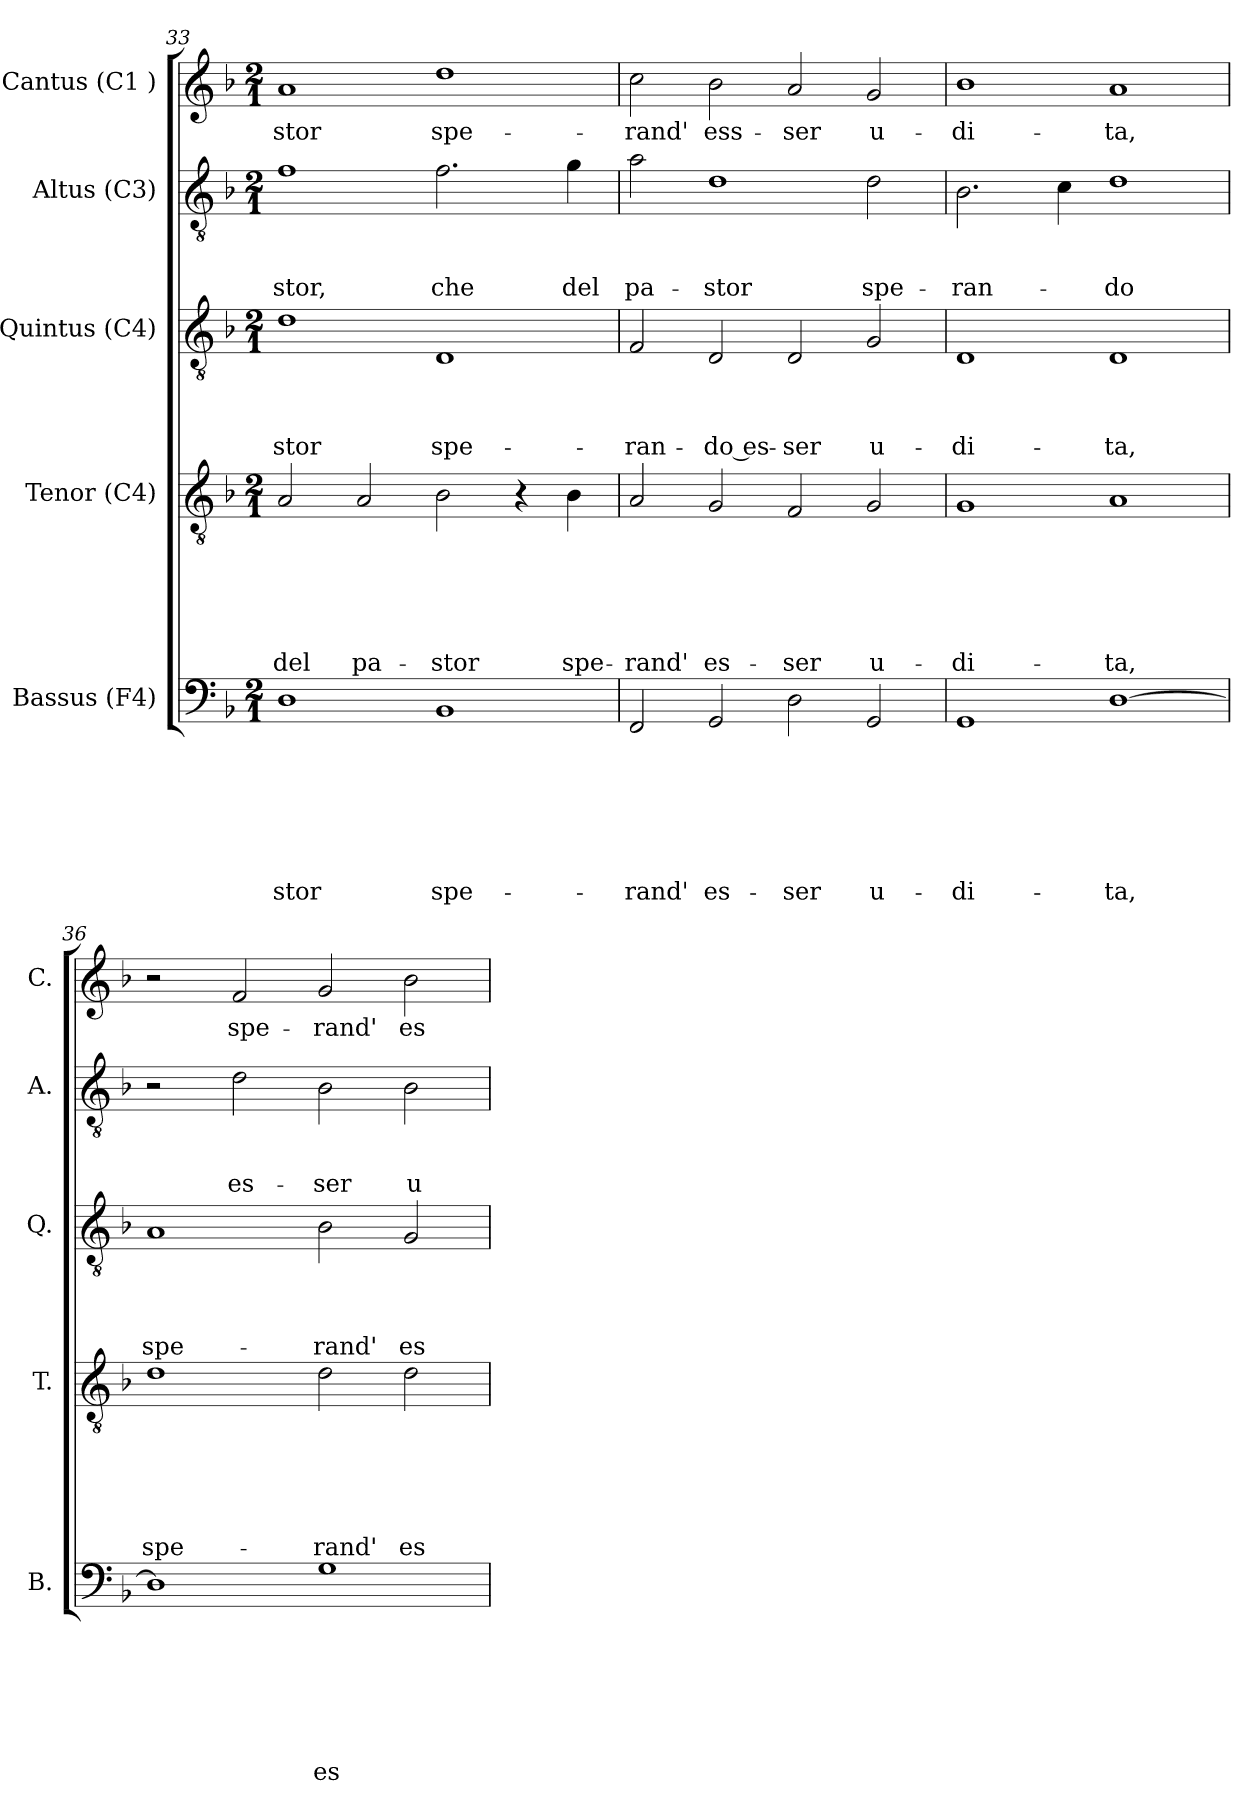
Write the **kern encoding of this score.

**kern	**text	**text	**text	**text	**text	**text	**text	**kern	**text	**text	**text	**text	**text	**text	**kern	**text	**text	**text	**text	**kern	**text	**text	**text	**kern	**text
*part5	*part5	*part5	*part5	*part5	*part5	*part5	*part5	*part4	*part4	*part4	*part4	*part4	*part4	*part4	*part3	*part3	*part3	*part3	*part3	*part2	*part2	*part2	*part2	*part1	*part1
*staff5	*staff5	*staff5	*staff5	*staff5	*staff5	*staff5	*staff5	*staff4	*staff4	*staff4	*staff4	*staff4	*staff4	*staff4	*staff3	*staff3	*staff3	*staff3	*staff3	*staff2	*staff2	*staff2	*staff2	*staff1	*staff1
*I"Bassus (F4)	*	*	*	*	*	*	*	*I"Tenor (C4)	*	*	*	*	*	*	*I"Quintus (C4)	*	*	*	*	*I"Altus (C3)	*	*	*	*I"Cantus (C1 )	*
*I'B.	*	*	*	*	*	*	*	*I'T.	*	*	*	*	*	*	*I'Q.	*	*	*	*	*I'A.	*	*	*	*I'C.	*
!!LO:LB:g=z
*clefF4	*	*	*	*	*	*	*	*clefGv2	*	*	*	*	*	*	*clefGv2	*	*	*	*	*clefGv2	*	*	*	*clefG2	*
*k[b-]	*	*	*	*	*	*	*	*k[b-]	*	*	*	*	*	*	*k[b-]	*	*	*	*	*k[b-]	*	*	*	*k[b-]	*
*F:	*	*	*	*	*	*	*	*F:	*	*	*	*	*	*	*F:	*	*	*	*	*F:	*	*	*	*F:	*
*M2/1	*	*	*	*	*	*	*	*M2/1	*	*	*	*	*	*	*M2/1	*	*	*	*	*M2/1	*	*	*	*M2/1	*
=33	=33	=33	=33	=33	=33	=33	=33	=33	=33	=33	=33	=33	=33	=33	=33	=33	=33	=33	=33	=33	=33	=33	=33	=33	=33
!	!	!	!	!	!	!	!LO:LY:b	!	!	!	!	!	!	!LO:LY:b	!	!	!	!	!LO:LY:b	!	!	!	!LO:LY:b	!	!LO:LY:b
1D	.	.	.	.	.	.	-stor	2A/	.	.	.	.	.	del	1d	.	.	.	-stor	1f	.	.	-stor,	1a	-stor
!	!	!	!	!	!	!	!	!	!	!	!	!	!	!LO:LY:b	!	!	!	!	!	!	!	!	!	!	!
.	.	.	.	.	.	.	.	2A/	.	.	.	.	.	pa-	.	.	.	.	.	.	.	.	.	.	.
!	!	!	!	!	!	!	!LO:LY:b	!	!	!	!	!	!	!LO:LY:b	!	!	!	!	!LO:LY:b	!	!	!	!LO:LY:b	!	!LO:LY:b
1BB-	.	.	.	.	.	.	spe-	2B-\	.	.	.	.	.	-stor	1D	.	.	.	spe-	2.f\	.	.	che	1dd	spe-
.	.	.	.	.	.	.	.	4r	.	.	.	.	.	.	.	.	.	.	.	.	.	.	.	.	.
!	!	!	!	!	!	!	!	!	!	!	!	!	!	!LO:LY:b	!	!	!	!	!	!	!	!	!LO:LY:b	!	!
.	.	.	.	.	.	.	.	4B-\	.	.	.	.	.	spe-	.	.	.	.	.	4g\	.	.	del	.	.
=34	=34	=34	=34	=34	=34	=34	=34	=34	=34	=34	=34	=34	=34	=34	=34	=34	=34	=34	=34	=34	=34	=34	=34	=34	=34
!	!	!	!	!	!	!	!LO:LY:b	!	!	!	!	!	!	!LO:LY:b	!	!	!	!	!LO:LY:b	!	!	!	!LO:LY:b	!	!LO:LY:b
2FF/	.	.	.	.	.	.	-rand'	2A/	.	.	.	.	.	-rand'	2F/	.	.	.	-ran-	2a\	.	.	pa-	2cc\	-rand'
!	!	!	!	!	!	!	!LO:LY:b	!	!	!	!	!	!	!LO:LY:b	!	!	!	!	!LO:LY:b:rj	!	!	!	!LO:LY:b	!	!LO:LY:b
2GG/	.	.	.	.	.	.	es-	2G/	.	.	.	.	.	es-	2D/	.	.	.	-do es-	1d	.	.	-stor	2b-\	ess-
!	!	!	!	!	!	!	!LO:LY:b	!	!	!	!	!	!	!LO:LY:b	!	!	!	!	!LO:LY:b	!	!	!	!	!	!LO:LY:b
2D\	.	.	.	.	.	.	-ser	2F/	.	.	.	.	.	-ser	2D/	.	.	.	-ser	.	.	.	.	2a/	-ser
!	!	!	!	!	!	!	!LO:LY:b	!	!	!	!	!	!	!LO:LY:b	!	!	!	!	!LO:LY:b	!	!	!	!LO:LY:b	!	!LO:LY:b
2GG/	.	.	.	.	.	.	u-	2G/	.	.	.	.	.	u-	2G/	.	.	.	u-	2d\	.	.	spe-	2g/	u-
=35	=35	=35	=35	=35	=35	=35	=35	=35	=35	=35	=35	=35	=35	=35	=35	=35	=35	=35	=35	=35	=35	=35	=35	=35	=35
!	!	!	!	!	!	!	!LO:LY:b	!	!	!	!	!	!	!LO:LY:b	!	!	!	!	!LO:LY:b	!	!	!	!LO:LY:b	!	!LO:LY:b
1GG	.	.	.	.	.	.	-di-	1G	.	.	.	.	.	-di-	1D	.	.	.	-di-	2.B-\	.	.	-ran-	1b-	-di-
.	.	.	.	.	.	.	.	.	.	.	.	.	.	.	.	.	.	.	.	4c\	.	.	.	.	.
!	!	!	!	!	!	!	!LO:LY:b	!	!	!	!	!	!	!LO:LY:b	!	!	!	!	!LO:LY:b	!	!	!	!LO:LY:b	!	!LO:LY:b
[>1D	.	.	.	.	.	.	-ta,	1A	.	.	.	.	.	-ta,	1D	.	.	.	-ta,	1d	.	.	-do	1a	-ta,
=36	=36	=36	=36	=36	=36	=36	=36	=36	=36	=36	=36	=36	=36	=36	=36	=36	=36	=36	=36	=36	=36	=36	=36	=36	=36
!	!	!	!	!	!	!	!	!	!	!	!	!	!	!LO:LY:b	!	!	!	!	!LO:LY:b	!	!	!	!	!	!
1D]	.	.	.	.	.	.	.	1d	.	.	.	.	.	spe-	1A	.	.	.	spe-	2r	.	.	.	2r	.
!	!	!	!	!	!	!	!	!	!	!	!	!	!	!	!	!	!	!	!	!	!	!	!LO:LY:b	!	!LO:LY:b
.	.	.	.	.	.	.	.	.	.	.	.	.	.	.	.	.	.	.	.	2d\	.	.	es-	2f/	spe-
!	!	!	!	!	!	!	!LO:LY:b	!	!	!	!	!	!	!LO:LY:b	!	!	!	!	!LO:LY:b	!	!	!	!LO:LY:b	!	!LO:LY:b
1G	.	.	.	.	.	.	es-	2d\	.	.	.	.	.	-rand'	2B-\	.	.	.	-rand'	2B-\	.	.	-ser	2g/	-rand'
!	!	!	!	!	!	!	!	!	!	!	!	!	!	!LO:LY:b	!	!	!	!	!LO:LY:b	!	!	!	!LO:LY:b	!	!LO:LY:b
.	.	.	.	.	.	.	.	2d\	.	.	.	.	.	es-	2G/	.	.	.	es-	2B-\	.	.	u-	2b-\	es-
=	=	=	=	=	=	=	=	=	=	=	=	=	=	=	=	=	=	=	=	=	=	=	=	=	=
*-	*-	*-	*-	*-	*-	*-	*-	*-	*-	*-	*-	*-	*-	*-	*-	*-	*-	*-	*-	*-	*-	*-	*-	*-	*-
